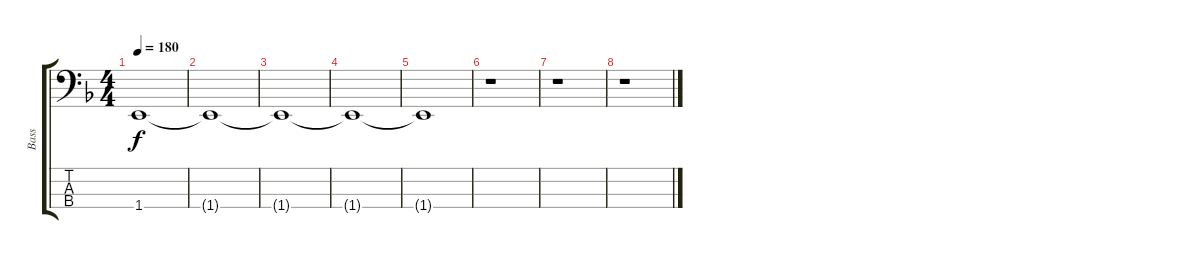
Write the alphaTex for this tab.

\track ("Bass" "Bass") {instrument electricbassfinger}
\staff {score tabs}
\tuning (Gb2 Db2 Ab1 Eb1) {hide}
\ts (4 4)
\tempo 180
\clef f4
\ks dminor
1.4{t}.1{dy f} |
1.4{t}.1 |
1.4{t}.1 |
1.4{t}.1 |
1.4{t}.1 |
r.1 |
r.1 |
r.1
